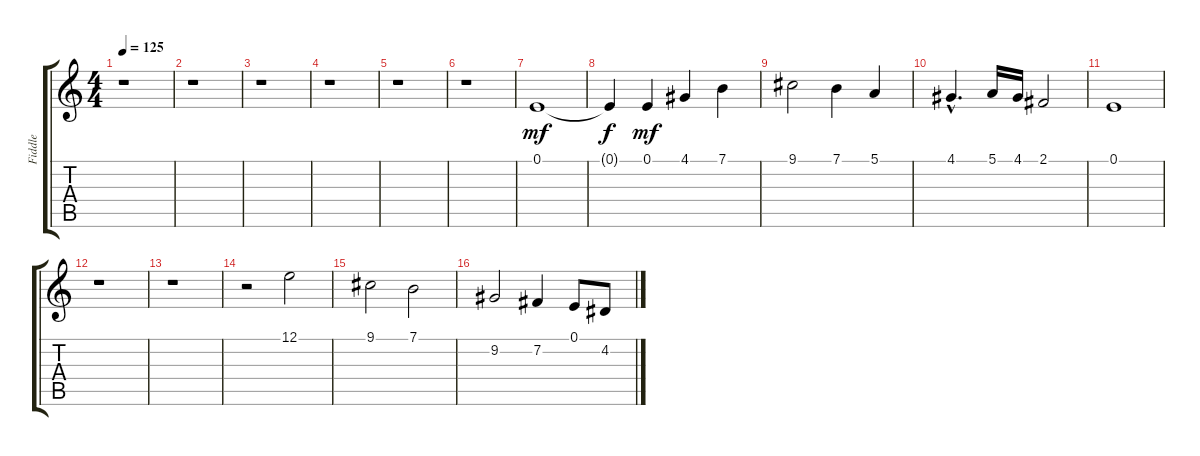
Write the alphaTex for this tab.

\track ("Fiddle" "Fiddle") {instrument fiddle}
\staff {score tabs}
\tuning (E4 B3 G3 D3 A2 E2) {hide}
\ts (4 4)
\tempo 125
\clef g2
\ks c
r.1{dy mf} |
r.1 |
r.1 |
r.1 |
r.1 |
r.1 |
0.1.1 |
0.1{t}.4{dy f} 0.1.4{dy mf} 4.1.4 7.1.4 |
9.1.2 7.1.4 5.1.4 |
4.1{hac}.4{d} 5.1.16 4.1.16 2.1.2 |
0.1.1 |
r.1 |
r.1 |
r.2 12.1.2 |
9.1.2 7.1.2 |
9.2.2 7.2.4 0.1.8 4.2.8
